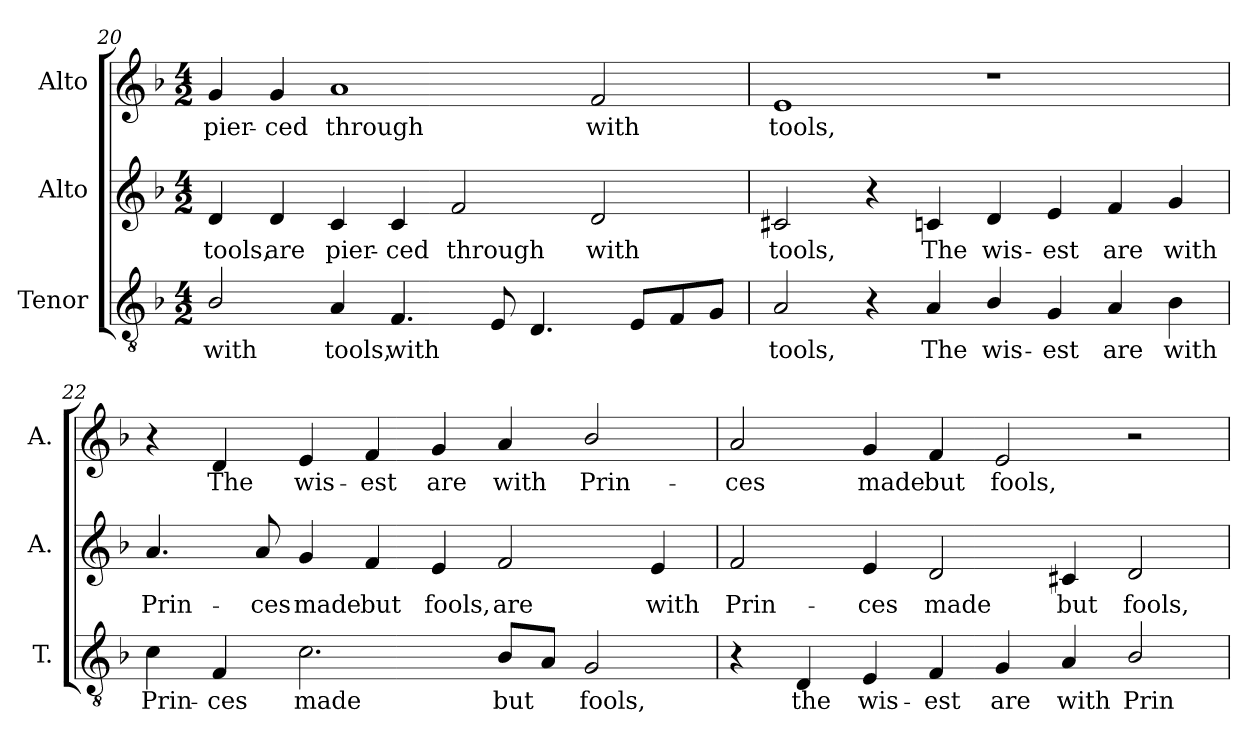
**kern	**text	**kern	**text	**kern	**text
*part3	*part3	*part2	*part2	*part1	*part1
*staff3	*staff3	*staff2	*staff2	*staff1	*staff1
*I"Tenor	*	*I"Alto	*	*I"Alto	*
*I'T.	*	*I'A.	*	*I'A.	*
*clefGv2	*	*clefG2	*	*clefG2	*
*ITrd7c12	*	*	*	*	*
*k[b-]	*	*k[b-]	*	*k[b-]	*
*F:	*	*F:	*	*F:	*
*M4/2	*	*M4/2	*	*M4/2	*
=20	=20	=20	=20	=20	=20
!	!LO:LY:b:color=#000000	!	!	!	!
!	!	!	!LO:LY:b:color=#000000	!	!
!	!	!	!	!	!LO:LY:b:color=#000000
2BB-i/	with	4di/	tools,	4gi/	pier-
!	!	!	!LO:LY:b:color=#000000	!	!
!	!	!	!	!	!LO:LY:b:color=#000000
.	.	4di/	are	4gi/	-ced
!	!LO:LY:b:color=#000000	!	!	!	!
!	!	!	!LO:LY:b:color=#000000	!	!
!	!	!	!	!	!LO:LY:b:color=#000000
4AAi/	tools,	4ci/	pier-	1ai	through
!	!LO:LY:b:color=#000000	!	!	!	!
!	!	!	!LO:LY:b:color=#000000	!	!
4.FFi/	with	4ci/	-ced	.	.
!	!	!	!LO:LY:b:color=#000000	!	!
.	.	2fi/	through	.	.
8EEi/	.	.	.	.	.
4.DDi/	.	.	.	.	.
!	!	!	!LO:LY:b:color=#000000	!	!
!	!	!	!	!	!LO:LY:b:color=#000000
.	.	2di/	with	2fi/	with
8EEi/L	.	.	.	.	.
8FFi/	.	.	.	.	.
8GGi/J	.	.	.	.	.
!!LO:LB:g=z
=21	=21	=21	=21	=21	=21
!	!LO:LY:b:color=#000000	!	!	!	!
!	!	!	!LO:LY:b:color=#000000	!	!
!	!	!	!	!	!LO:LY:b:color=#000000
2AAi/	tools,	2c#Xi/	tools,	1ei	tools,
4r	.	4r	.	.	.
!	!LO:LY:b:color=#000000	!	!	!	!
!	!	!	!LO:LY:b:color=#000000	!	!
4AAi/	The	4cni/	The	.	.
!	!LO:LY:b:color=#000000	!	!	!	!
!	!	!	!LO:LY:b:color=#000000	!	!
4BB-i/	wis-	4di/	wis-	1r	.
!	!LO:LY:b:color=#000000	!	!	!	!
!	!	!	!LO:LY:b:color=#000000	!	!
4GGi/	-est	4ei/	-est	.	.
!	!LO:LY:b:color=#000000	!	!	!	!
!	!	!	!LO:LY:b:color=#000000	!	!
4AAi/	are	4fi/	are	.	.
!	!LO:LY:b:color=#000000	!	!	!	!
!	!	!	!LO:LY:b:color=#000000	!	!
4BB-i\	with	4gi/	with	.	.
=22	=22	=22	=22	=22	=22
!	!LO:LY:b:color=#000000	!	!	!	!
!	!	!	!LO:LY:b:color=#000000	!	!
4Ci\	Prin-	4.ai/	Prin-	4r	.
!	!LO:LY:b:color=#000000	!	!	!	!
!	!	!	!	!	!LO:LY:b:color=#000000
4FFi/	-ces	.	.	4di/	The
!	!	!	!LO:LY:b:color=#000000	!	!
.	.	8ai/	-ces	.	.
!	!LO:LY:b:color=#000000	!	!	!	!
!	!	!	!LO:LY:b:color=#000000	!	!
!	!	!	!	!	!LO:LY:b:color=#000000
2.Ci\	made	4gi/	made	4ei/	wis-
!	!	!	!LO:LY:b:color=#000000	!	!
!	!	!	!	!	!LO:LY:b:color=#000000
.	.	4fi/	but	4fi/	-est
!	!	!	!LO:LY:b:color=#000000	!	!
!	!	!	!	!	!LO:LY:b:color=#000000
.	.	4ei/	fools,	4gi/	are
!	!LO:LY:b:color=#000000	!	!	!	!
!	!	!	!LO:LY:b:color=#000000	!	!
!	!	!	!	!	!LO:LY:b:color=#000000
8BB-i/L	but	2fi/	are	4ai/	with
8AAi/J	.	.	.	.	.
!	!LO:LY:b:color=#000000	!	!	!	!
!	!	!	!	!	!LO:LY:b:color=#000000
2GGi/	fools,	.	.	2b-i/	Prin-
!	!	!	!LO:LY:b:color=#000000	!	!
.	.	4ei/	with	.	.
=23	=23	=23	=23	=23	=23
!	!	!	!LO:LY:b:color=#000000	!	!
!	!	!	!	!	!LO:LY:b:color=#000000
4r	.	2fi/	Prin-	2ai/	-ces
!	!LO:LY:b:color=#000000	!	!	!	!
4DDi/	the	.	.	.	.
!	!LO:LY:b:color=#000000	!	!	!	!
!	!	!	!LO:LY:b:color=#000000	!	!
!	!	!	!	!	!LO:LY:b:color=#000000
4EEi/	wis-	4ei/	-ces	4gi/	made
!	!LO:LY:b:color=#000000	!	!	!	!
!	!	!	!LO:LY:b:color=#000000	!	!
!	!	!	!	!	!LO:LY:b:color=#000000
4FFi/	-est	2di/	made	4fi/	but
!	!LO:LY:b:color=#000000	!	!	!	!
!	!	!	!	!	!LO:LY:b:color=#000000
4GGi/	are	.	.	2ei/	fools,
!	!LO:LY:b:color=#000000	!	!	!	!
!	!	!	!LO:LY:b:color=#000000	!	!
4AAi/	with	4c#Xi/	but	.	.
!	!LO:LY:b:color=#000000	!	!	!	!
!	!	!	!LO:LY:b:color=#000000	!	!
2BB-i/	Prin-	2di/	fools,	2r	.
=	=	=	=	=	=
*-	*-	*-	*-	*-	*-
